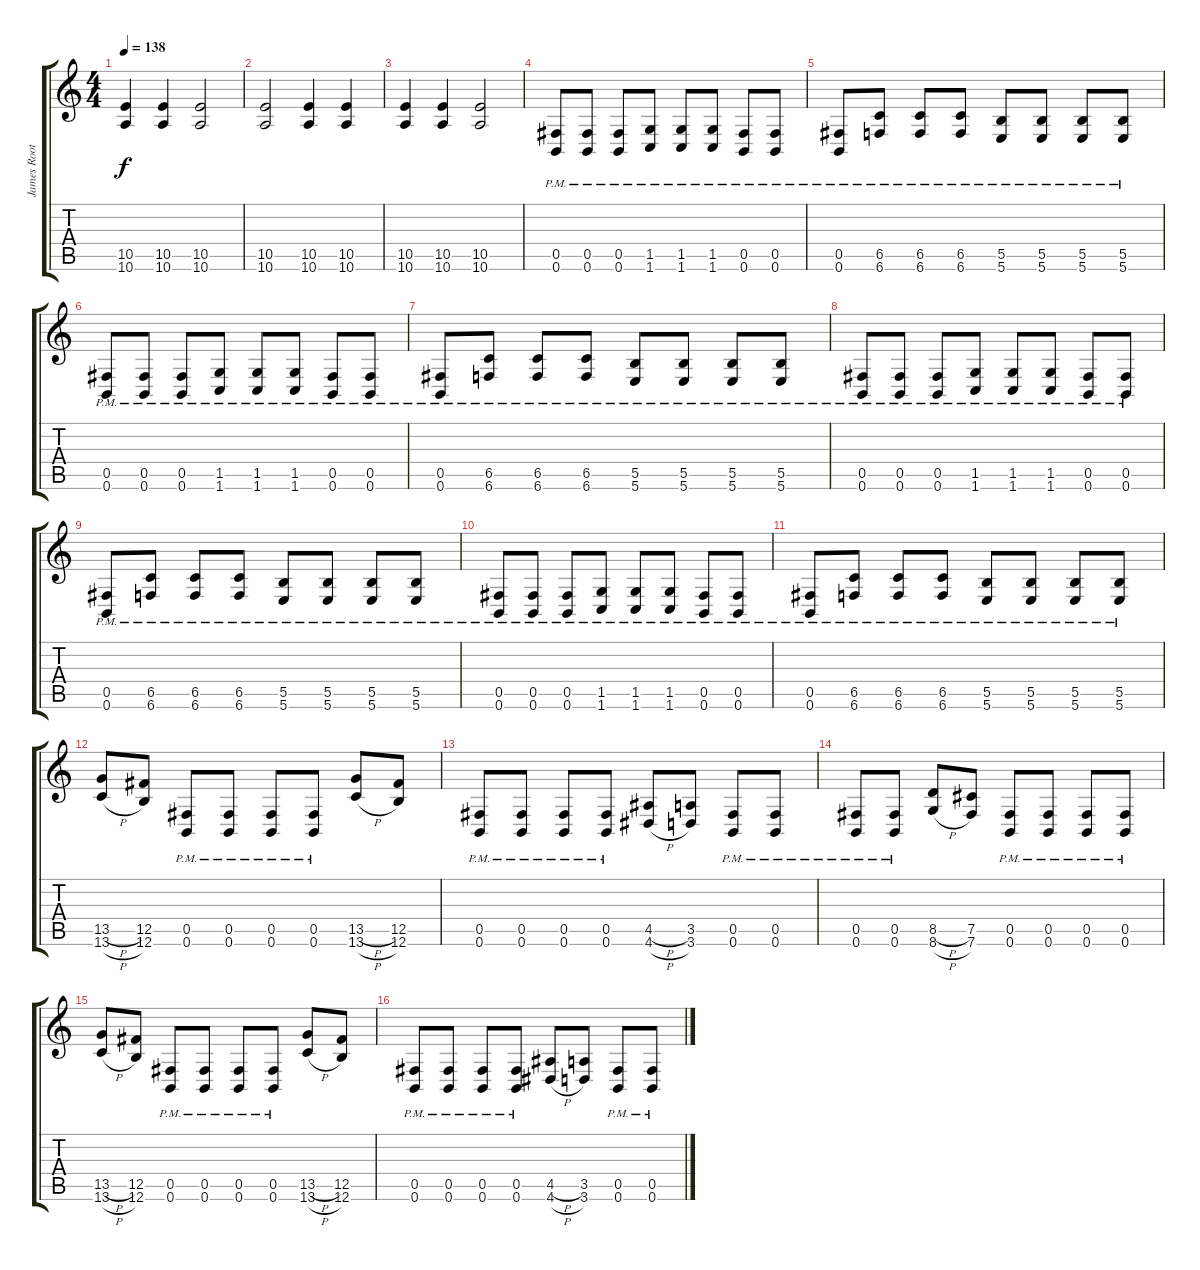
\track ("James Roots" "James Root") {instrument distortionguitar}
\staff {score tabs}
\tuning (Db4 Ab3 E3 B2 Gb2 B1) {hide}
\ts (4 4)
\tempo 138
\clef g2
\ks c
(10.5 10.6).4{dy f} (10.5 10.6).4 (10.5 10.6).2 |
(10.5 10.6).2 (10.5 10.6).4 (10.5 10.6).4 |
(10.5 10.6).4 (10.5 10.6).4 (10.5 10.6).2 |
(0.5{pm} 0.6{pm}).8 (0.5{pm} 0.6{pm}).8 (0.5{pm} 0.6{pm}).8 (1.5{pm} 1.6{pm}).8 (1.5{pm} 1.6{pm}).8 (1.5{pm} 1.6{pm}).8 (0.5{pm} 0.6{pm}).8 (0.5{pm} 0.6{pm}).8 |
(0.5{pm} 0.6{pm}).8 (6.5{pm} 6.6{pm}).8 (6.5{pm} 6.6{pm}).8 (6.5{pm} 6.6{pm}).8 (5.5{pm} 5.6{pm}).8 (5.5{pm} 5.6{pm}).8 (5.5{pm} 5.6{pm}).8 (5.5{pm} 5.6{pm}).8 |
(0.5{pm} 0.6{pm}).8 (0.5{pm} 0.6{pm}).8 (0.5{pm} 0.6{pm}).8 (1.5{pm} 1.6{pm}).8 (1.5{pm} 1.6{pm}).8 (1.5{pm} 1.6{pm}).8 (0.5{pm} 0.6{pm}).8 (0.5{pm} 0.6{pm}).8 |
(0.5{pm} 0.6{pm}).8 (6.5{pm} 6.6{pm}).8 (6.5{pm} 6.6{pm}).8 (6.5{pm} 6.6{pm}).8 (5.5{pm} 5.6{pm}).8 (5.5{pm} 5.6{pm}).8 (5.5{pm} 5.6{pm}).8 (5.5{pm} 5.6{pm}).8 |
(0.5{pm} 0.6{pm}).8 (0.5{pm} 0.6{pm}).8 (0.5{pm} 0.6{pm}).8 (1.5{pm} 1.6{pm}).8 (1.5{pm} 1.6{pm}).8 (1.5{pm} 1.6{pm}).8 (0.5{pm} 0.6{pm}).8 (0.5{pm} 0.6{pm}).8 |
(0.5{pm} 0.6{pm}).8 (6.5{pm} 6.6{pm}).8 (6.5{pm} 6.6{pm}).8 (6.5{pm} 6.6{pm}).8 (5.5{pm} 5.6{pm}).8 (5.5{pm} 5.6{pm}).8 (5.5{pm} 5.6{pm}).8 (5.5{pm} 5.6{pm}).8 |
(0.5{pm} 0.6{pm}).8 (0.5{pm} 0.6{pm}).8 (0.5{pm} 0.6{pm}).8 (1.5{pm} 1.6{pm}).8 (1.5{pm} 1.6{pm}).8 (1.5{pm} 1.6{pm}).8 (0.5{pm} 0.6{pm}).8 (0.5{pm} 0.6{pm}).8 |
(0.5{pm} 0.6{pm}).8 (6.5{pm} 6.6{pm}).8 (6.5{pm} 6.6{pm}).8 (6.5{pm} 6.6{pm}).8 (5.5{pm} 5.6{pm}).8 (5.5{pm} 5.6{pm}).8 (5.5{pm} 5.6{pm}).8 (5.5{pm} 5.6{pm}).8 |
(13.5{h} 13.6{h}).8 (12.5 12.6).8 (0.5{pm} 0.6).8 (0.5{pm} 0.6).8 (0.5{pm} 0.6).8 (0.5{pm} 0.6).8 (13.5{h} 13.6{h}).8 (12.5 12.6).8 |
(0.5{pm} 0.6).8 (0.5{pm} 0.6).8 (0.5{pm} 0.6).8 (0.5{pm} 0.6).8 (4.5{h} 4.6{h}).8 (3.5 3.6).8 (0.5{pm} 0.6).8 (0.5{pm} 0.6).8 |
(0.5{pm} 0.6).8 (0.5{pm} 0.6).8 (8.5{h} 8.6{h}).8 (7.5 7.6).8 (0.5{pm} 0.6).8 (0.5{pm} 0.6).8 (0.5{pm} 0.6).8 (0.5{pm} 0.6).8 |
(13.5{h} 13.6{h}).8 (12.5 12.6).8 (0.5{pm} 0.6).8 (0.5{pm} 0.6).8 (0.5{pm} 0.6).8 (0.5{pm} 0.6).8 (13.5{h} 13.6{h}).8 (12.5 12.6).8 |
(0.5{pm} 0.6).8 (0.5{pm} 0.6).8 (0.5{pm} 0.6).8 (0.5{pm} 0.6).8 (4.5{h} 4.6{h}).8 (3.5 3.6).8 (0.5{pm} 0.6).8 (0.5{pm} 0.6).8
